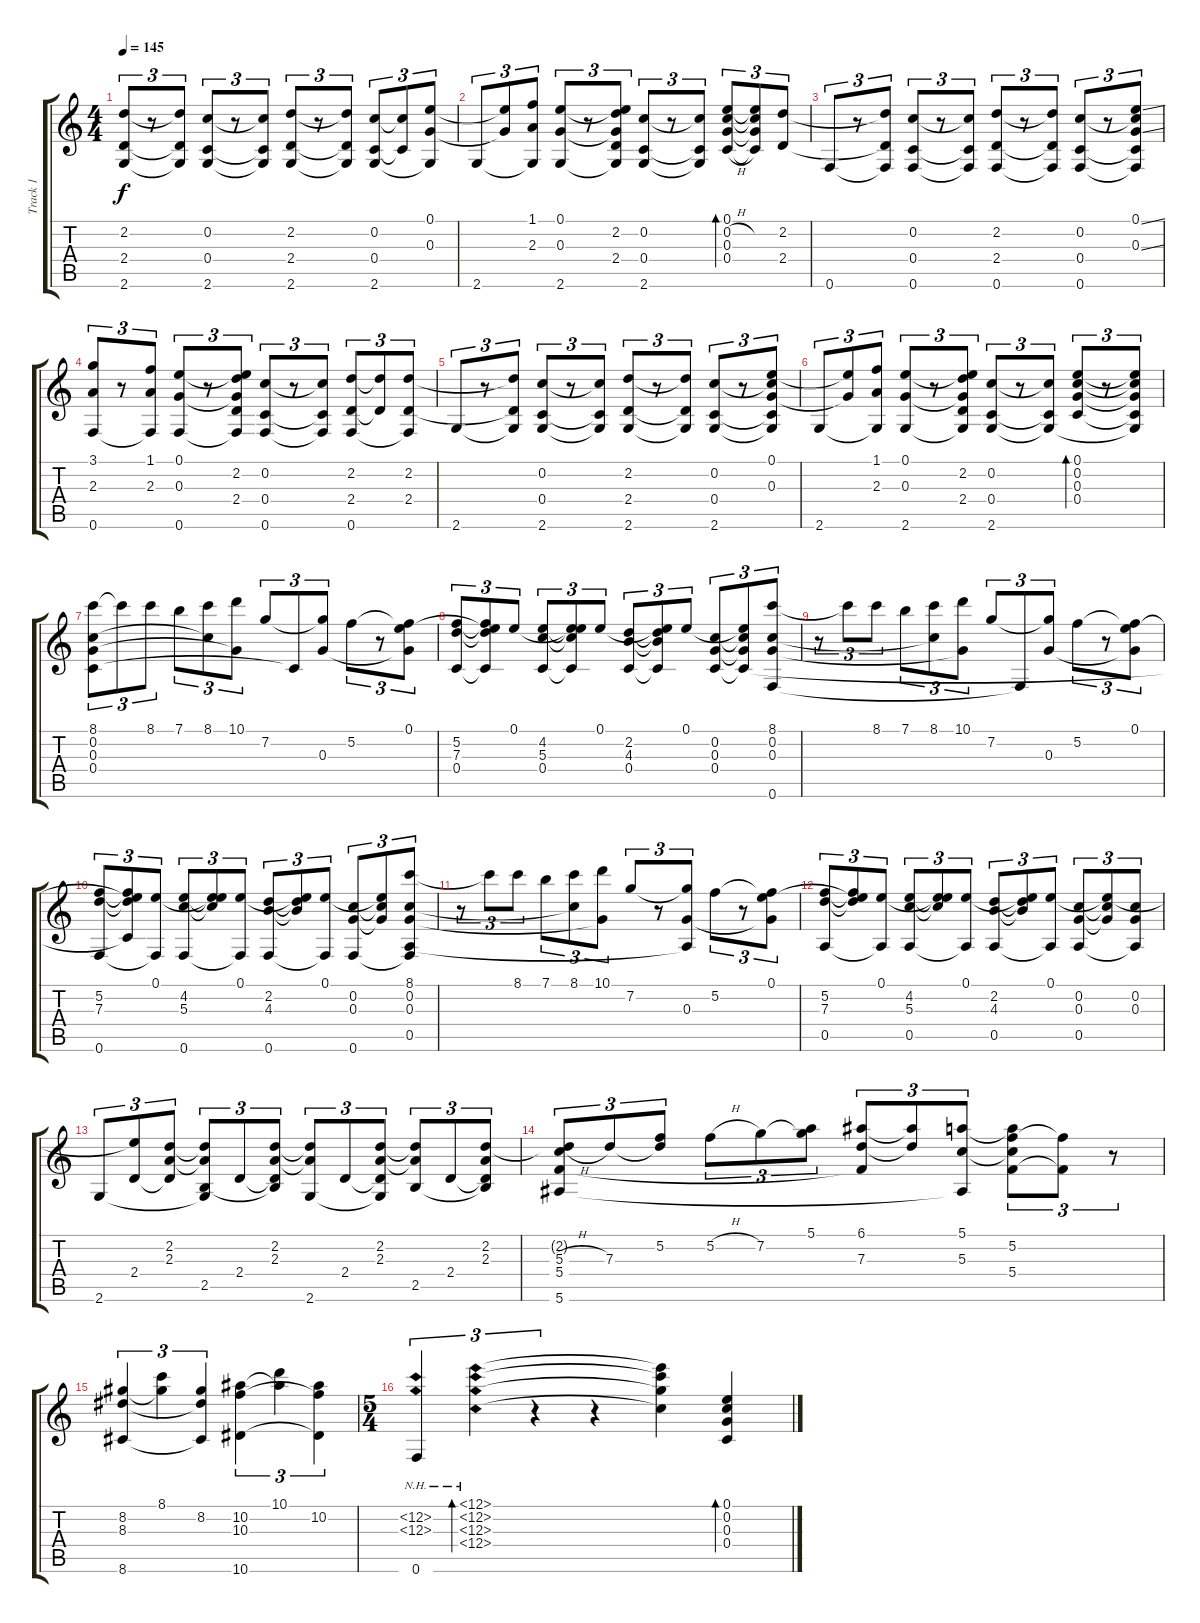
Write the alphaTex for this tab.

\track ("Track 1" "Track 1") {instrument acousticguitarsteel}
\staff {score tabs}
\tuning (E4 C4 G3 C3 A2 F2) {hide}
\ts (4 4)
\tempo 145
\clef g2
\ks c
(2.2{t} 2.4{t} 2.6).8{tu (3 2) dy f} r.8{tu (3 2)} (2.2{t} 2.4{t} 2.6{t}).8{tu (3 2)} (0.2 0.4 2.6).8{tu (3 2)} r.8{tu (3 2)} (0.2{t} 0.4{t} 2.6{t}).8{tu (3 2)} (2.2 2.4 2.6).8{tu (3 2)} r.8{tu (3 2)} (2.2{t} 2.4{t} 2.6{t}).8{tu (3 2)} (0.2 0.4 2.6).8{tu (3 2)} (0.2{t} 0.4{t}).8{tu (3 2)} (0.1 0.3 2.6{t}).8{tu (3 2)} |
2.6.8{tu (3 2)} (0.1{t} 0.3{t}).8{tu (3 2)} (1.1 2.3 2.6{t}).8{tu (3 2)} (0.1 0.3 2.6).8{tu (3 2)} r.8{tu (3 2)} (0.1{t} 2.2 0.3{t} 2.4 2.6{t}).8{tu (3 2)} (0.2 0.4 2.6).8{tu (3 2)} r.8{tu (3 2)} (0.2{t} 0.4{t} 2.6{t}).8{tu (3 2)} (0.1 0.2{h} 0.3 0.4{h}).8{tu (3 2) bd 30} (0.1{t} 0.2{t} 0.3{t} 0.4{t}).8{tu (3 2)} (2.2 2.4).8{tu (3 2)} |
0.6.8{tu (3 2)} r.8{tu (3 2)} (2.2{t} 2.4{t} 0.6{t}).8{tu (3 2)} (0.2 0.4 0.6).8{tu (3 2)} r.8{tu (3 2)} (0.2{t} 0.4{t} 0.6{t}).8{tu (3 2)} (2.2 2.4 0.6).8{tu (3 2)} r.8{tu (3 2)} (2.2{t} 2.4{t} 0.6{t}).8{tu (3 2)} (0.2 0.4 0.6).8{tu (3 2)} r.8{tu (3 2)} (0.1{ss} 0.2{t} 0.3{ss} 0.4{t} 0.6{t}).8{tu (3 2)} |
(3.1 2.3 0.6).8{tu (3 2)} r.8{tu (3 2)} (1.1 2.3 0.6{t}).8{tu (3 2)} (0.1 0.3 0.6).8{tu (3 2)} r.8{tu (3 2)} (0.1{t} 2.2 0.3{t} 2.4 0.6{t}).8{tu (3 2)} (0.2 0.4 0.6).8{tu (3 2)} r.8{tu (3 2)} (0.2{t} 0.4{t} 0.6{t}).8{tu (3 2)} (2.2 2.4 0.6).8{tu (3 2)} (2.2{t} 2.4{t}).8{tu (3 2)} (2.2 2.4 0.6{t}).8{tu (3 2)} |
2.6.8{tu (3 2)} r.8{tu (3 2)} (2.2{t} 2.4{t} 2.6{t}).8{tu (3 2)} (0.2 0.4 2.6).8{tu (3 2)} r.8{tu (3 2)} (0.2{t} 0.4{t} 2.6{t}).8{tu (3 2)} (2.2 2.4 2.6).8{tu (3 2)} r.8{tu (3 2)} (2.2{t} 2.4{t} 2.6{t}).8{tu (3 2)} (0.2 0.4 2.6).8{tu (3 2)} r.8{tu (3 2)} (0.1 0.2{t} 0.3 0.4{t} 2.6{t}).8{tu (3 2)} |
2.6.8{tu (3 2)} (0.1{t} 0.3{t}).8{tu (3 2)} (1.1 2.3 2.6{t}).8{tu (3 2)} (0.1 0.3 2.6).8{tu (3 2)} r.8{tu (3 2)} (0.1{t} 2.2 0.3{t} 2.4 2.6{t}).8{tu (3 2)} (0.2 0.4 2.6).8{tu (3 2)} r.8{tu (3 2)} (0.2{t} 0.4{t} 2.6{t}).8{tu (3 2)} (0.1 0.2 0.3 0.4).8{tu (3 2) bd 30} r.8{tu (3 2)} (0.1{t} 0.2{t} 0.3{t} 0.4{t} 2.6{t}).8{tu (3 2)} |
(8.1 0.2 0.3 0.4).8{tu (3 2)} 8.1{t}.8{tu (3 2)} 8.1.8{tu (3 2)} 7.1.8{tu (3 2)} (8.1 0.2{t}).8{tu (3 2)} (10.1 0.3{t}).8{tu (3 2)} 7.2.8{tu (3 2)} 0.4{t}.8{tu (3 2)} (7.2{t} 0.3).8{tu (3 2)} 5.2.8{tu (3 2)} r.8{tu (3 2)} (0.1 5.2{t} 0.3{t}).8{tu (3 2)} |
(5.2 7.3 0.4).8{tu (3 2)} (0.1{t} 5.2{t} 7.3{t} 0.4{t}).8{tu (3 2)} 0.1.8{tu (3 2)} (4.2 5.3 0.4).8{tu (3 2)} (0.1{t} 4.2{t} 5.3{t} 0.4{t}).8{tu (3 2)} 0.1.8{tu (3 2)} (2.2 4.3 0.4).8{tu (3 2)} (0.1{t} 2.2{t} 4.3{t} 0.4{t}).8{tu (3 2)} 0.1.8{tu (3 2)} (0.2 0.3 0.4).8{tu (3 2)} (0.1{t} 0.2{t} 0.3{t} 0.4{t}).8{tu (3 2)} (8.1 0.2 0.3 0.6).8{tu (3 2)} |
r.8{tu (3 2)} 8.1{t}.8{tu (3 2)} 8.1.8{tu (3 2)} 7.1.8{tu (3 2)} (8.1 0.2{t}).8{tu (3 2)} (10.1 0.3{t}).8{tu (3 2)} 7.2.8{tu (3 2)} 0.6{t}.8{tu (3 2)} (7.2{t} 0.3).8{tu (3 2)} 5.2.8{tu (3 2)} r.8{tu (3 2)} (0.1 5.2{t} 0.3{t}).8{tu (3 2)} |
(5.2 7.3 0.6).8{tu (3 2)} (0.1{t} 5.2{t} 7.3{t} 0.4{t}).8{tu (3 2)} (0.1 0.6{t}).8{tu (3 2)} (4.2 5.3 0.6).8{tu (3 2)} (0.1{t} 4.2{t} 5.3{t}).8{tu (3 2)} (0.1 0.6{t}).8{tu (3 2)} (2.2 4.3 0.6).8{tu (3 2)} (0.1{t} 2.2{t} 4.3{t}).8{tu (3 2)} (0.1 0.6{t}).8{tu (3 2)} (0.2 0.3 0.6).8{tu (3 2)} (0.1{t} 0.2{t} 0.3{t}).8{tu (3 2)} (8.1 0.2 0.3 0.5 0.6{t}).8{tu (3 2)} |
r.8{tu (3 2)} 8.1{t}.8{tu (3 2)} 8.1.8{tu (3 2)} 7.1.8{tu (3 2)} (8.1 0.2{t}).8{tu (3 2)} (10.1 0.3{t}).8{tu (3 2)} 7.2.8{tu (3 2)} r.8{tu (3 2)} (7.2{t} 0.3 0.5{t}).8{tu (3 2)} 5.2.8{tu (3 2)} r.8{tu (3 2)} (0.1 5.2{t} 0.3{t}).8{tu (3 2)} |
(5.2 7.3 0.5).8{tu (3 2)} (0.1{t} 5.2{t} 7.3{t}).8{tu (3 2)} (0.1 0.5{t}).8{tu (3 2)} (4.2 5.3 0.5).8{tu (3 2)} (0.1{t} 4.2{t} 5.3{t}).8{tu (3 2)} (0.1 0.5{t}).8{tu (3 2)} (2.2 4.3 0.5).8{tu (3 2)} (0.1{t} 2.2{t} 4.3{t}).8{tu (3 2)} (0.1 0.5{t}).8{tu (3 2)} (0.2 0.3 0.5).8{tu (3 2)} (0.1{t} 0.2{t} 0.3{t}).8{tu (3 2)} (0.2 0.3 0.5{t}).8{tu (3 2)} |
2.6.8{tu (3 2)} (0.1{t} 2.4).8{tu (3 2)} (2.2 2.3 2.4{t}).8{tu (3 2)} (2.2{t} 2.3{t} 2.5 2.6{t}).8{tu (3 2)} 2.4.8{tu (3 2)} (2.2 2.3 2.4{t} 2.5{t}).8{tu (3 2)} (2.2{t} 2.3{t} 2.6).8{tu (3 2)} 2.4.8{tu (3 2)} (2.2 2.3 2.4{t} 2.6{t}).8{tu (3 2)} (2.2{t} 2.3{t} 2.5).8{tu (3 2)} 2.4.8{tu (3 2)} (2.2 2.3 2.4{t} 2.5{t}).8{tu (3 2)} |
(2.2{t} 5.3{h} 5.4 5.6).8{tu (3 2)} 7.3.8{tu (3 2)} (5.2 7.3{t}).8{tu (3 2)} 5.2{h}.8{tu (3 2)} 7.2.8{tu (3 2)} (5.1 7.2{t}).8{tu (3 2)} (6.1 7.3 5.4{t}).8{tu (3 2)} (6.1{t} 7.3{t}).8{tu (3 2)} (5.1 5.3 5.6{t}).8{tu (3 2)} (5.1{t} 5.2 5.3{t} 5.4).8{tu (3 2)} (5.2{t} 5.4{t}).8{tu (3 2)} r.8{tu (3 2)} |
(8.2 8.3 8.6).4{tu (3 2)} (8.1 8.2{t}).4{tu (3 2)} (8.2 8.3{t} 8.6{t}).4{tu (3 2)} (10.2 10.3 10.6).4{tu (3 2)} (10.1 10.2{t}).4{tu (3 2)} (10.2 10.3{t} 10.6{t}).4{tu (3 2)} |
\ts (5 4)
(12.2{nh} 12.3{nh} 0.6).4{tu (3 2)} (12.1{nh} 12.2{nh} 12.3{nh} 12.4{nh}).4{tu (3 2) bd 30} r.4{tu (3 2)} r.4 (12.1{t} 12.2{t} 12.3{t} 12.4{t}).4 (0.1 0.2 0.3 0.4).4{bd 30}
